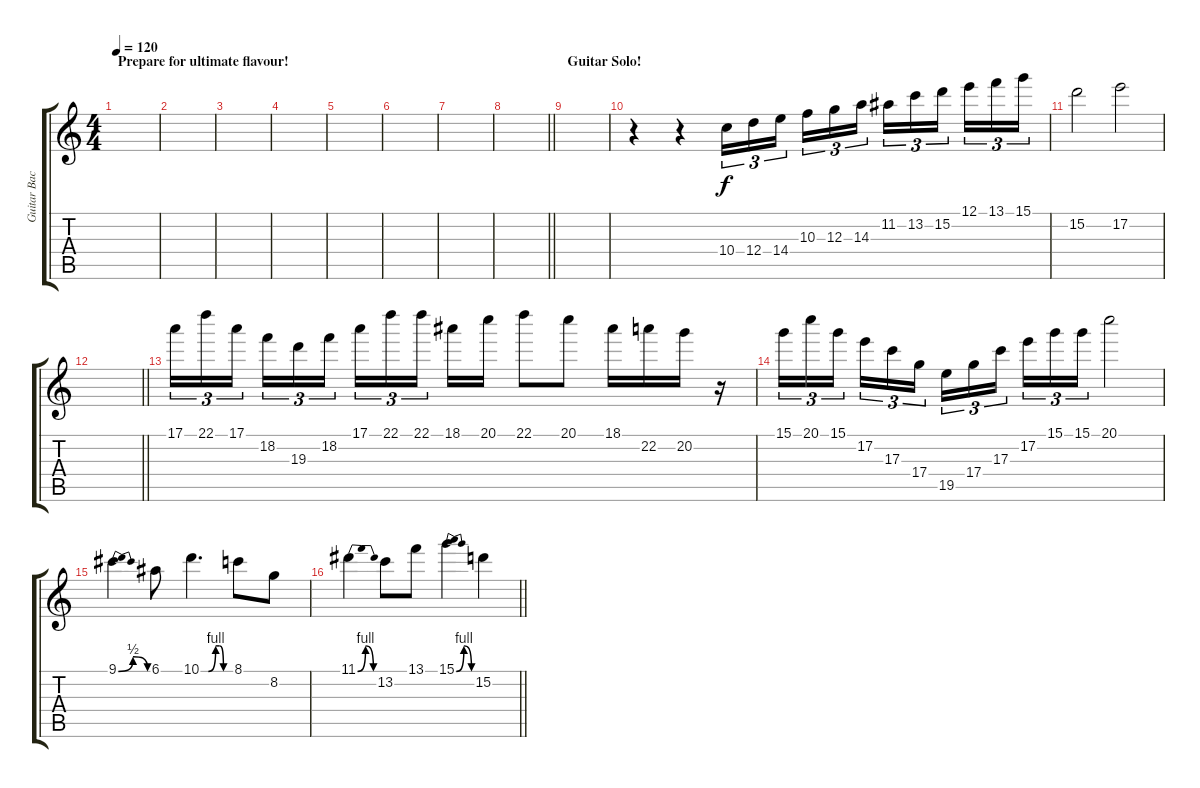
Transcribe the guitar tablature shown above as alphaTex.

\track ("Guitar Back Solo" "Guitar Bac") {instrument distortionguitar}
\staff {score tabs}
\tuning (E4 B3 G3 D3 A2 D2) {hide}
\ts (4 4)
\section ("" "Prepare for ultimate flavour!")
\tempo 120
\clef g2
\ks c
|
|
|
|
|
|
|
\barLineRight lightlight
|
\section ("" "Guitar Solo!")
|
r.4 r.4 10.4.16{tu (3 2)} 12.4.16{tu (3 2)} 14.4.16{tu (3 2) beam splitsecondary} 10.3.16{tu (3 2)} 12.3.16{tu (3 2)} 14.3.16{tu (3 2)} 11.2.16{tu (3 2)} 13.2.16{tu (3 2)} 15.2.16{tu (3 2) beam splitsecondary} 12.1.16{tu (3 2)} 13.1.16{tu (3 2)} 15.1.16{tu (3 2)} |
15.2.2 17.2.2 |
\barLineRight lightlight
|
17.1.16{tu (3 2)} 22.1.16{tu (3 2)} 17.1.16{tu (3 2) beam splitsecondary} 18.2.16{tu (3 2)} 19.3.16{tu (3 2)} 18.2.16{tu (3 2)} 17.1.16{tu (3 2)} 22.1.16{tu (3 2)} 22.1.16{tu (3 2) beam splitsecondary} 18.1.16 20.1.16 22.1.8 20.1.8 18.1.16 22.2.16 20.2.16 r.16 |
15.1.16{tu (3 2)} 20.1.16{tu (3 2)} 15.1.16{tu (3 2) beam splitsecondary} 17.2.16{tu (3 2)} 17.3.16{tu (3 2)} 17.4.16{tu (3 2)} 19.5.16{tu (3 2)} 17.4.16{tu (3 2)} 17.3.16{tu (3 2) beam splitsecondary} 17.2.16{tu (3 2)} 15.1.16{tu (3 2)} 15.1.16{tu (3 2)} 20.1.2 |
9.1{be (bendrelease 0 0 30 2 37 2 60 0)}.4 6.1.8 10.1{be (custom 0 0 15 0 30 4 38 4 46 0 60 0)}.4{d} 8.1.8 8.2.8 |
\barLineRight lightlight
11.1{be (bendrelease 0 0 30 4 38 4 60 0)}.4 13.2.8 13.1.8 15.1{be (bendrelease 0 0 31 4 38 4 60 0)}.4 15.2.4
